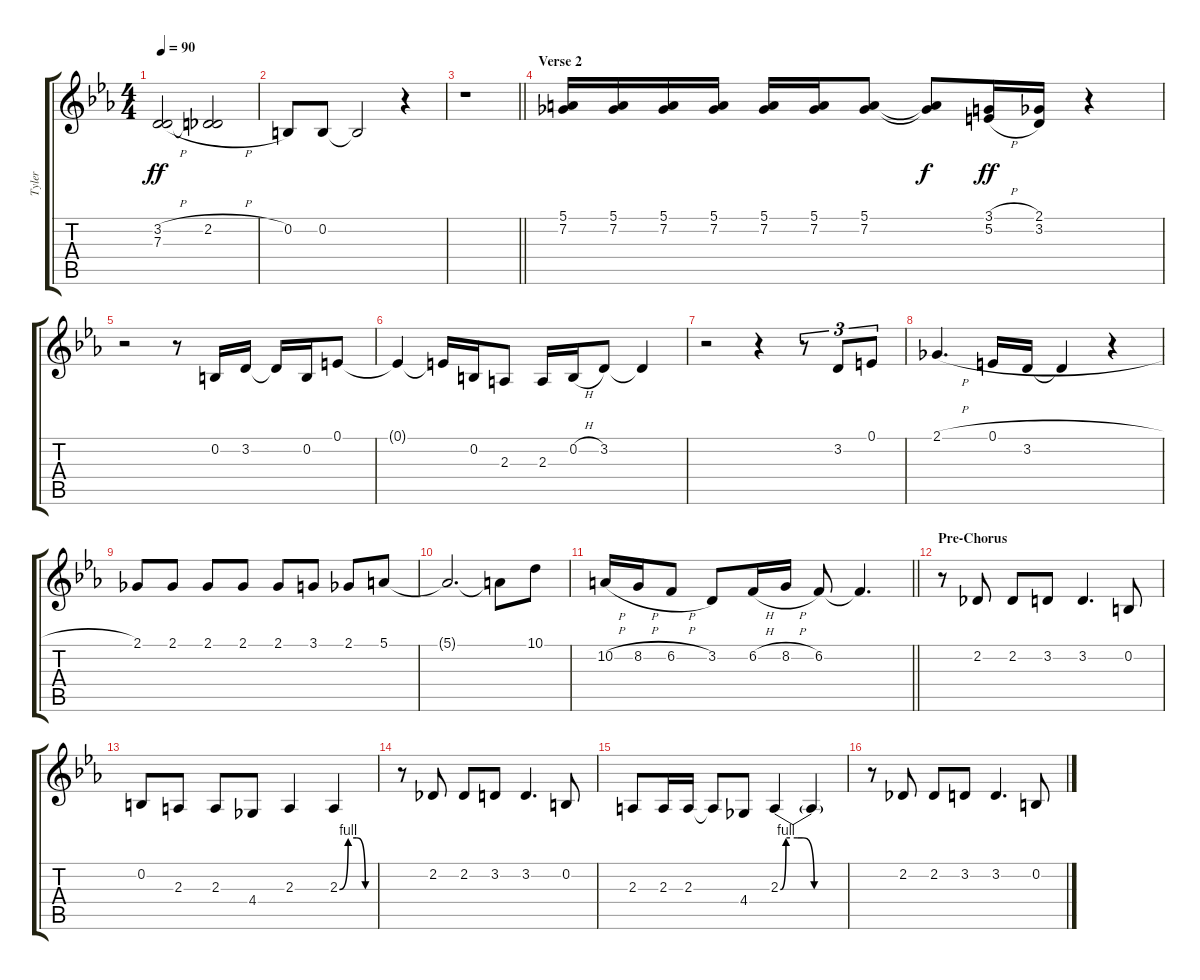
\track ("Tyler" "Tyler") {instrument lead2sawtooth}
\staff {score tabs}
\tuning (E4 B3 G3 D3 A2 E2) {hide}
\ts (4 4)
\tempo 90
\clef g2
\ks eb
(3.2{h} 7.3).2{dy ff} (2.2{h} 7.3{t}).2 |
0.2.8 0.2.8 0.2{t}.2 r.4 |
\barLineRight lightlight
r.1 |
\section ("" "Verse 2")
(5.1 7.2).16 (5.1 7.2).16 (5.1 7.2).16 (5.1 7.2).16 (5.1 7.2).16 (5.1 7.2).16 (5.1 7.2).8 (5.1{t} 7.2{t}).8{dy f} (3.1{h} 5.2{h}).16{dy ff} (2.1 3.2).16 r.4 |
r.2 r.8 0.2.16 3.2.16 3.2{t}.16 0.2.16 0.1.8 |
0.1{t}.4 0.1{t}.16 0.2.16 2.3.8 2.3.16 0.2{h}.16 3.2.8 3.2{t}.4 |
r.2 r.4 r.8{tu (3 2)} 3.2.8{tu (3 2)} 0.1.8{tu (3 2)} |
2.1{h}.4{d} 0.1{h}.16 3.2.16 3.2{t}.4 r.4 |
2.1.8 2.1.8 2.1.8 2.1.8 2.1.8 3.1.8 2.1.8 5.1.8 |
5.1{t}.2{d} 5.1{t}.8 10.1.8 |
\barLineRight lightlight
10.2{h}.16 8.2{h}.16 6.2{h}.8 3.2.8 6.2{h}.16 8.2{h}.16 6.2.8 6.2{t}.4{d} |
\section ("" "Pre-Chorus")
r.8 2.2.8 2.2.8 3.2.8 3.2.4{d} 0.2.8 |
0.2.8 2.3.8 2.3.8 4.4.8 2.3.4 2.3{be (custom 0 0 15 4 30 4 45 0 60 0)}.4 |
r.8 2.2.8 2.2.8 3.2.8 3.2.4{d} 0.2.8 |
2.3.8 2.3.16 2.3.16 2.3{t}.8 4.4.8 2.3{be (custom 0 0 5 4 15 4 20 4 30 0 45 0 60 0)}.4 2.3{t}.4 |
r.8 2.2.8 2.2.8 3.2.8 3.2.4{d} 0.2.8
